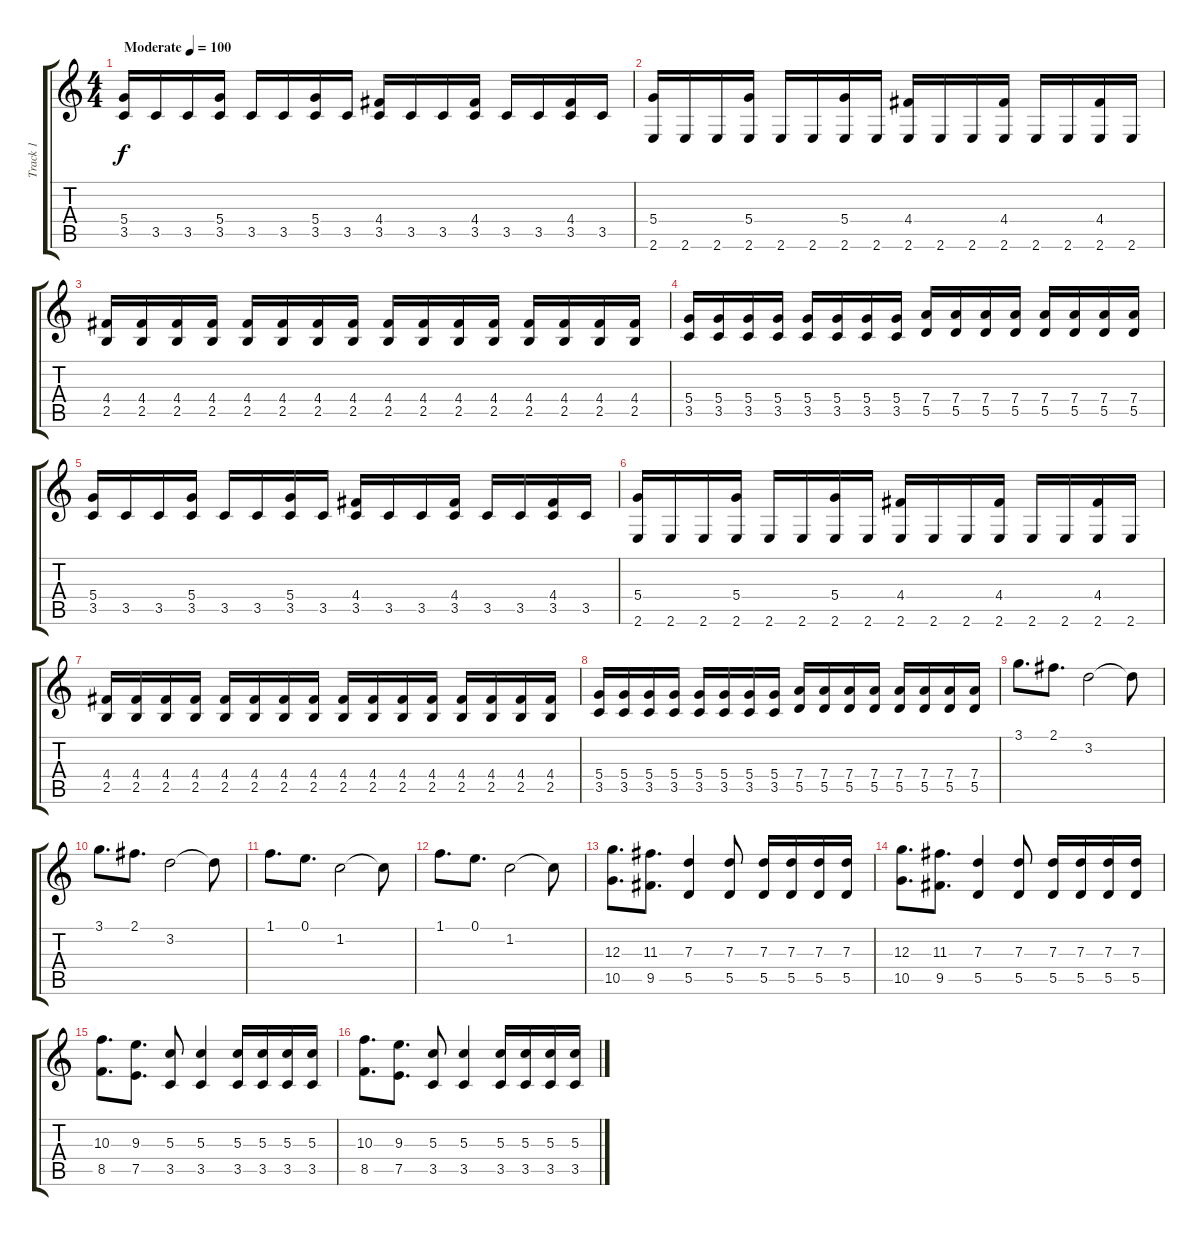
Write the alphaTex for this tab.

\track ("Track 1" "Track 1") {instrument acousticguitarsteel}
\staff {score tabs}
\tuning (E4 B3 G3 D3 A2 D2) {hide}
\ts (4 4)
\tempo (100 "Moderate")
\clef g2
\ks c
(5.4 3.5).16{dy f instrument acousticguitarsteel} 3.5.16 3.5.16 (5.4 3.5).16 3.5.16 3.5.16 (5.4 3.5).16 3.5.16 (4.4 3.5).16 3.5.16 3.5.16 (4.4 3.5).16 3.5.16 3.5.16 (4.4 3.5).16 3.5.16 |
(5.4 2.6).16 2.6.16 2.6.16 (5.4 2.6).16 2.6.16 2.6.16 (5.4 2.6).16 2.6.16 (4.4 2.6).16 2.6.16 2.6.16 (4.4 2.6).16 2.6.16 2.6.16 (4.4 2.6).16 2.6.16 |
(4.4 2.5).16 (4.4 2.5).16 (4.4 2.5).16 (4.4 2.5).16 (4.4 2.5).16 (4.4 2.5).16 (4.4 2.5).16 (4.4 2.5).16 (4.4 2.5).16 (4.4 2.5).16 (4.4 2.5).16 (4.4 2.5).16 (4.4 2.5).16 (4.4 2.5).16 (4.4 2.5).16 (4.4 2.5).16 |
(5.4 3.5).16 (5.4 3.5).16 (5.4 3.5).16 (5.4 3.5).16 (5.4 3.5).16 (5.4 3.5).16 (5.4 3.5).16 (5.4 3.5).16 (7.4 5.5).16 (7.4 5.5).16 (7.4 5.5).16 (7.4 5.5).16 (7.4 5.5).16 (7.4 5.5).16 (7.4 5.5).16 (7.4 5.5).16 |
(5.4 3.5).16{instrument distortionguitar} 3.5.16 3.5.16 (5.4 3.5).16 3.5.16 3.5.16 (5.4 3.5).16 3.5.16 (4.4 3.5).16 3.5.16 3.5.16 (4.4 3.5).16 3.5.16 3.5.16 (4.4 3.5).16 3.5.16 |
(5.4 2.6).16 2.6.16 2.6.16 (5.4 2.6).16 2.6.16 2.6.16 (5.4 2.6).16 2.6.16 (4.4 2.6).16 2.6.16 2.6.16 (4.4 2.6).16 2.6.16 2.6.16 (4.4 2.6).16 2.6.16 |
(4.4 2.5).16 (4.4 2.5).16 (4.4 2.5).16 (4.4 2.5).16 (4.4 2.5).16 (4.4 2.5).16 (4.4 2.5).16 (4.4 2.5).16 (4.4 2.5).16 (4.4 2.5).16 (4.4 2.5).16 (4.4 2.5).16 (4.4 2.5).16 (4.4 2.5).16 (4.4 2.5).16 (4.4 2.5).16 |
(5.4 3.5).16 (5.4 3.5).16 (5.4 3.5).16 (5.4 3.5).16 (5.4 3.5).16 (5.4 3.5).16 (5.4 3.5).16 (5.4 3.5).16 (7.4 5.5).16 (7.4 5.5).16 (7.4 5.5).16 (7.4 5.5).16 (7.4 5.5).16 (7.4 5.5).16 (7.4 5.5).16 (7.4 5.5).16 |
3.1.8{d} 2.1.8{d} 3.2.2 3.2{t}.8 |
3.1.8{d} 2.1.8{d} 3.2.2 3.2{t}.8 |
1.1.8{d} 0.1.8{d} 1.2.2 1.2{t}.8 |
1.1.8{d} 0.1.8{d} 1.2.2 1.2{t}.8 |
(12.3 10.5).8{d} (11.3 9.5).8{d} (7.3 5.5).4 (7.3 5.5).8 (7.3 5.5).16 (7.3 5.5).16 (7.3 5.5).16 (7.3 5.5).16 |
(12.3 10.5).8{d} (11.3 9.5).8{d} (7.3 5.5).4 (7.3 5.5).8 (7.3 5.5).16 (7.3 5.5).16 (7.3 5.5).16 (7.3 5.5).16 |
(10.3 8.5).8{d} (9.3 7.5).8{d} (5.3 3.5).8 (5.3 3.5).4 (5.3 3.5).16 (5.3 3.5).16 (5.3 3.5).16 (5.3 3.5).16 |
(10.3 8.5).8{d} (9.3 7.5).8{d} (5.3 3.5).8 (5.3 3.5).4 (5.3 3.5).16 (5.3 3.5).16 (5.3 3.5).16 (5.3 3.5).16
